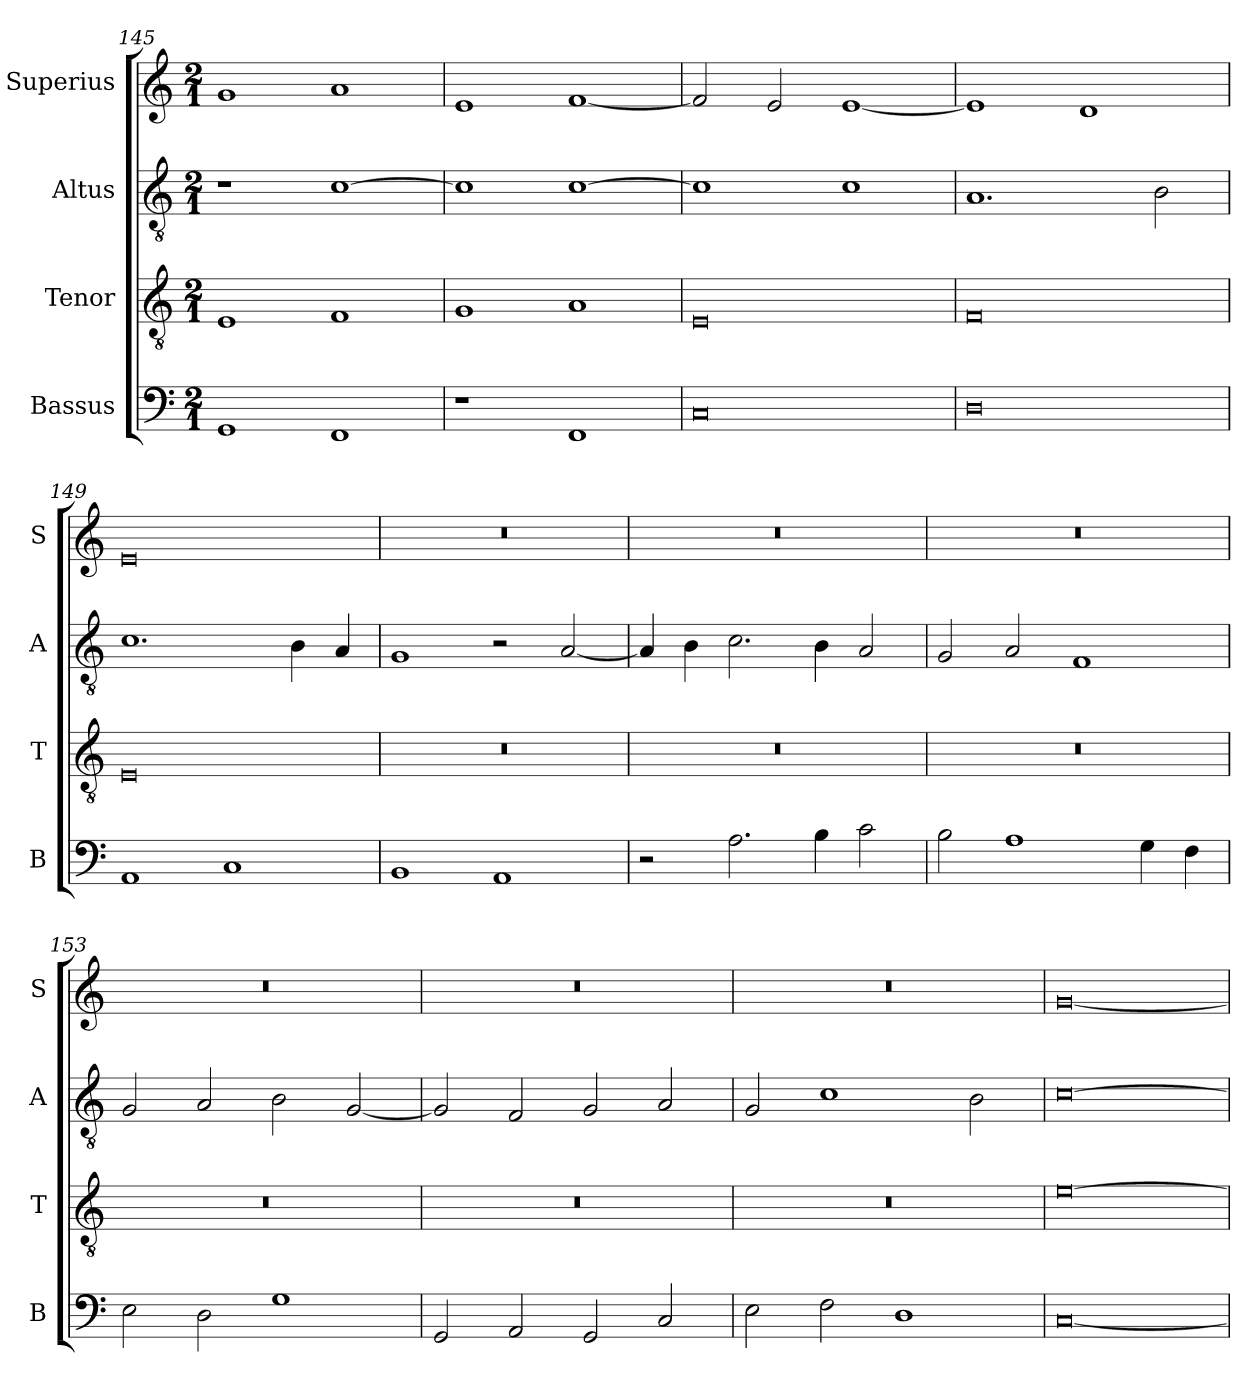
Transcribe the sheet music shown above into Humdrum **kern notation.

**kern	**kern	**kern	**kern
*part4	*part3	*part2	*part1
*staff4	*staff3	*staff2	*staff1
*I"Bassus	*I"Tenor	*I"Altus	*I"Superius
*I'B	*I'T	*I'A	*I'S
*clefF4	*clefGv2	*clefGv2	*clefG2
*k[]	*k[]	*k[]	*k[]
*M2/1	*M2/1	*M2/1	*M2/1
=145	=145	=145	=145
1GG	1E	1r	1g
1FF	1F	[1c	1a
=146	=146	=146	=146
1r	1G	1c]	1e
1FF	1A	[1c	[1f
=147	=147	=147	=147
0C	0E	1c]	2f/]
.	.	.	2e/
.	.	1c	[1e
=148	=148	=148	=148
0D	0F	1.A	1e]
.	.	.	1d
.	.	2B\	.
=149	=149	=149	=149
1AA	0E	1.c	0e
1C	.	.	.
.	.	4B\	.
.	.	4A/	.
=150	=150	=150	=150
1BB	0r	1G	0r
1AA	.	2r	.
.	.	[2A/	.
=151	=151	=151	=151
2r	0r	4A/]	0r
.	.	4B\	.
2.A\	.	2.c\	.
4B\	.	4B\	.
2c\	.	2A/	.
=152	=152	=152	=152
2B\	0r	2G/	0r
1A	.	2A/	.
.	.	1F	.
4G\	.	.	.
4F\	.	.	.
=153	=153	=153	=153
2E\	0r	2G/	0r
2D\	.	2A/	.
1G	.	2B\	.
.	.	[2G/	.
=154	=154	=154	=154
2GG/	0r	2G/]	0r
2AA/	.	2F/	.
2GG/	.	2G/	.
2C/	.	2A/	.
=155	=155	=155	=155
2E\	0r	2G/	0r
2F\	.	1c	.
1D	.	.	.
.	.	2B\	.
=156	=156	=156	=156
[0C	[0e	[0c	[0g
=	=	=	=
*-	*-	*-	*-
